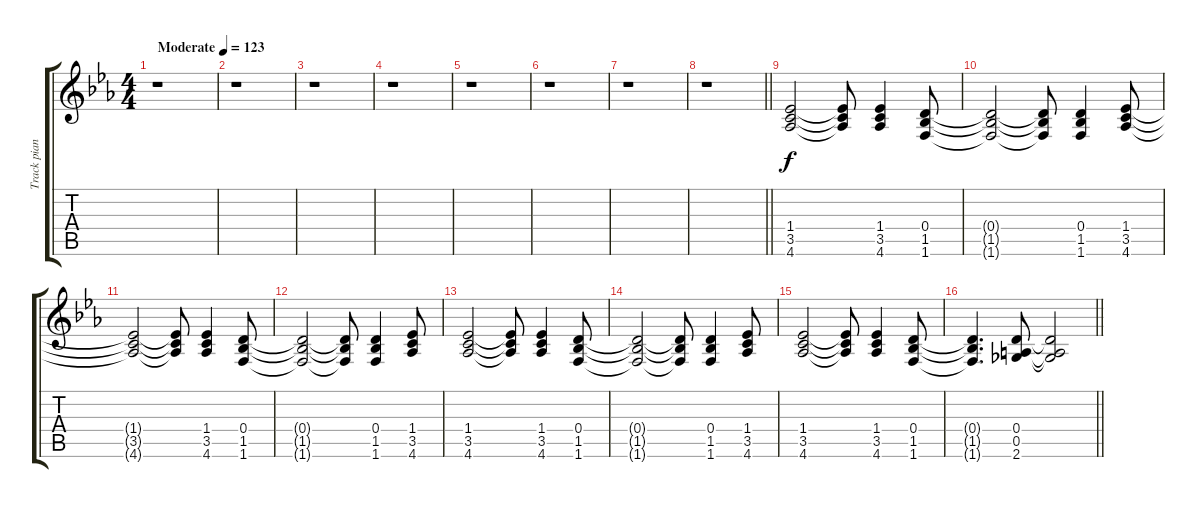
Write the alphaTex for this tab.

\track ("Track piano" "Track pian") {instrument electricpiano1}
\staff {score tabs}
\tuning (E5 B4 G4 D4 A3 E3) {hide}
\ts (4 4)
\tempo (123 "Moderate")
\clef g2
\ks eb
r.1{dy f instrument electricpiano1} |
r.1 |
r.1 |
r.1 |
r.1 |
r.1 |
r.1 |
\barLineRight lightlight
r.1 |
\section ("" "")
(1.4 3.5 4.6).2 (1.4{t} 3.5{t} 4.6{t}).8 (1.4 3.5 4.6).4 (0.4 1.5 1.6).8 |
(0.4{t} 1.5{t} 1.6{t}).2 (0.4{t} 1.5{t} 1.6{t}).8 (0.4 1.5 1.6).4 (1.4 3.5 4.6).8 |
(1.4{t} 3.5{t} 4.6{t}).2 (1.4{t} 3.5{t} 4.6{t}).8 (1.4 3.5 4.6).4 (0.4 1.5 1.6).8 |
(0.4{t} 1.5{t} 1.6{t}).2 (0.4{t} 1.5{t} 1.6{t}).8 (0.4 1.5 1.6).4 (1.4 3.5 4.6).8 |
(1.4 3.5 4.6).2 (1.4{t} 3.5{t} 4.6{t}).8 (1.4 3.5 4.6).4 (0.4 1.5 1.6).8 |
(0.4{t} 1.5{t} 1.6{t}).2 (0.4{t} 1.5{t} 1.6{t}).8 (0.4 1.5 1.6).4 (1.4 3.5 4.6).8 |
(1.4 3.5 4.6).2 (1.4{t} 3.5{t} 4.6{t}).8 (1.4 3.5 4.6).4 (0.4 1.5 1.6).8 |
\barLineRight lightlight
(0.4{t} 1.5{t} 1.6{t}).4{d} (0.4 0.5 2.6).8 (0.4{t} 0.5{t} 2.6{t}).2
